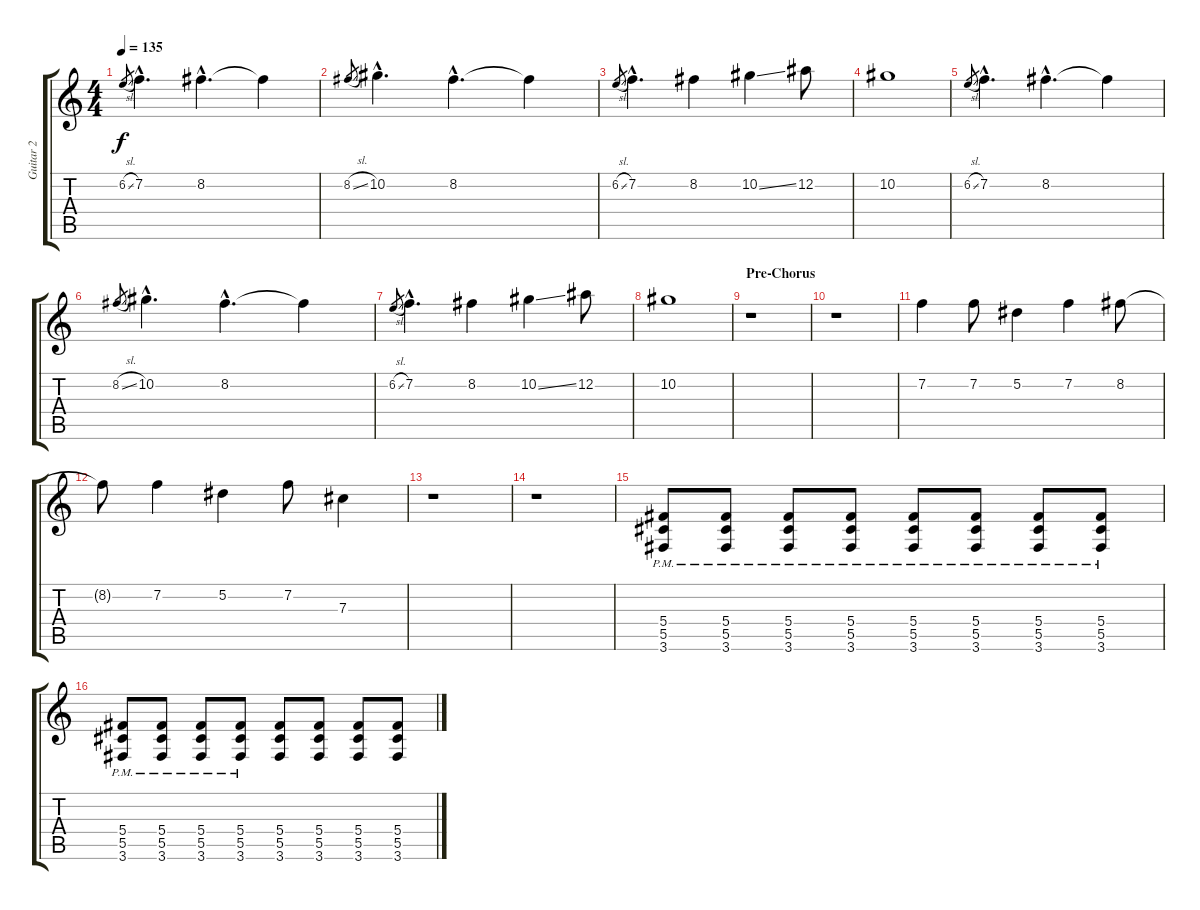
\track ("Guitar 2" "Guitar 2") {instrument electricguitarjazz}
\staff {score tabs}
\tuning (Eb4 Bb3 Gb3 Db3 Ab2 Eb2) {hide}
\ts (4 4)
\tempo 135
\clef g2
\ks c
6.2{sl}.8{gr dy f} 7.2{hac}.4{d instrument electricguitarjazz} 8.2{hac}.4{d} 8.2{t}.4 |
8.2{sl}.8{gr} 10.2{hac}.4{d} 8.2{hac}.4{d} 8.2{t}.4 |
6.2{sl}.8{gr} 7.2{hac}.4{d} 8.2.4 10.2{ss}.4 12.2.8 |
10.2.1 |
6.2{sl}.8{gr} 7.2{hac}.4{d instrument electricguitarjazz} 8.2{hac}.4{d} 8.2{t}.4 |
8.2{sl}.8{gr} 10.2{hac}.4{d} 8.2{hac}.4{d} 8.2{t}.4 |
6.2{sl}.8{gr} 7.2{hac}.4{d} 8.2.4 10.2{ss}.4 12.2.8 |
10.2.1 |
\section ("" "Pre-Chorus")
r.1 |
r.1 |
7.2.4{volume 16 instrument distortionguitar} 7.2.8 5.2.4 7.2.4 8.2.8 |
8.2{t}.8 7.2.4 5.2.4 7.2.8 7.3.4 |
r.1 |
r.1 |
(5.4{pm} 5.5{pm} 3.6{pm}).8 (5.4{pm} 5.5{pm} 3.6{pm}).8 (5.4{pm} 5.5{pm} 3.6{pm}).8 (5.4{pm} 5.5{pm} 3.6{pm}).8 (5.4{pm} 5.5{pm} 3.6{pm}).8 (5.4{pm} 5.5{pm} 3.6{pm}).8 (5.4{pm} 5.5{pm} 3.6{pm}).8 (5.4{pm} 5.5 3.6{pm}).8 |
(5.4{pm} 5.5{pm} 3.6{pm}).8 (5.4{pm} 5.5{pm} 3.6{pm}).8 (5.4{pm} 5.5{pm} 3.6{pm}).8 (5.4{pm} 5.5{pm} 3.6{pm}).8 (5.4 5.5 3.6).8 (5.4 5.5 3.6).8 (5.4 5.5 3.6).8 (5.4 5.5 3.6).8
